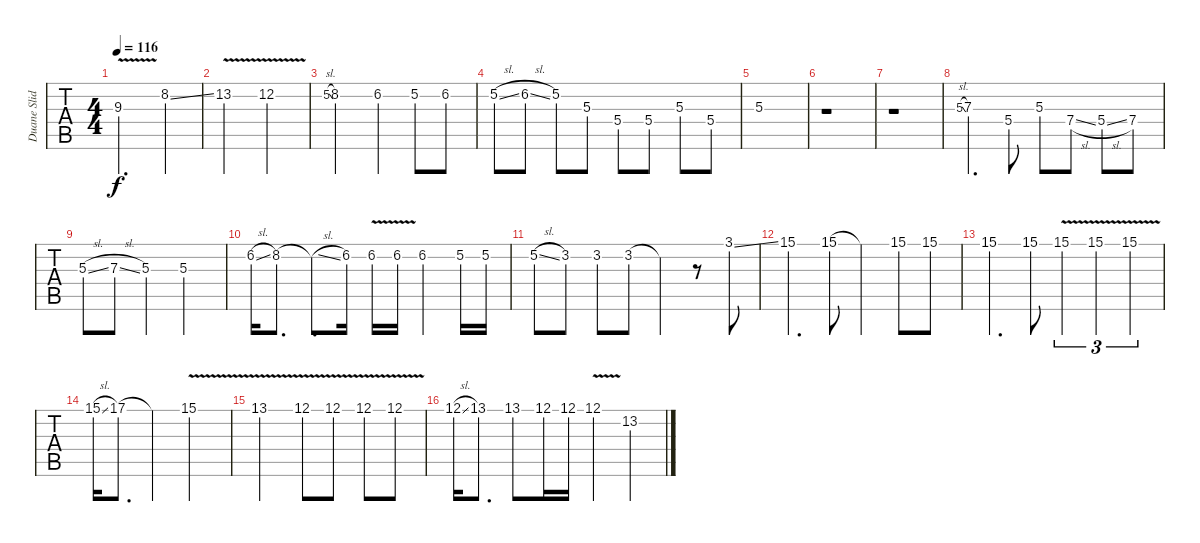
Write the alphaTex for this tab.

\track ("Duane Slide O/D (Tr. 9B)" "Duane Slid") {instrument distortionguitar}
\staff {tabs}
\tuning (E4 B3 G3 D3 A2 E2) {hide}
\ts (4 4)
\tempo 116
\clef g2
\ks c
9.3{v}.2{d dy f} 8.2{ss}.4 |
13.2{v}.2 12.2{v}.2 |
5.2{sl}.8{gr onbeat} 8.2.2 6.2.4 5.2.8 6.2.8 |
5.2{sl}.8 6.2{sl}.8 5.2.8 5.3.8 5.4.8 5.4.8 5.3.8 5.4.8 |
5.3.1 |
r.1 |
r.1 |
5.3{sl}.8{gr onbeat} 7.3.4{d} 5.4.8 5.3.8 7.4{sl}.8 5.4{sl}.8 7.4.8 |
5.3{sl}.8 7.3{sl}.8 5.3.4 5.3.2 |
6.2{sl}.16 8.2.8{d} 8.2{sl t}.8{d} 6.2.16 6.2{v}.16 6.2{v}.16 6.2.4 5.2.16 5.2.16 |
5.2{sl}.8 3.2.8 3.2.8 3.2.8 3.2{t}.4 r.8 3.1{ss}.8 |
15.1.4{d} 15.1.8 15.1{t}.4 15.1.8 15.1.8 |
15.1.4{d} 15.1.8 15.1{v}.4{tu (3 2)} 15.1{v}.4{tu (3 2)} 15.1{v}.4{tu (3 2)} |
15.1{sl}.16 17.1.8{d} 17.1{t}.4 15.1{v}.2 |
13.1{v}.2 12.1{v}.8 12.1{v}.8 12.1{v}.8 12.1{v}.8 |
12.1{sl}.16 13.1.8{d} 13.1.8 12.1.16 12.1.16 12.1{v}.4 13.2.4
